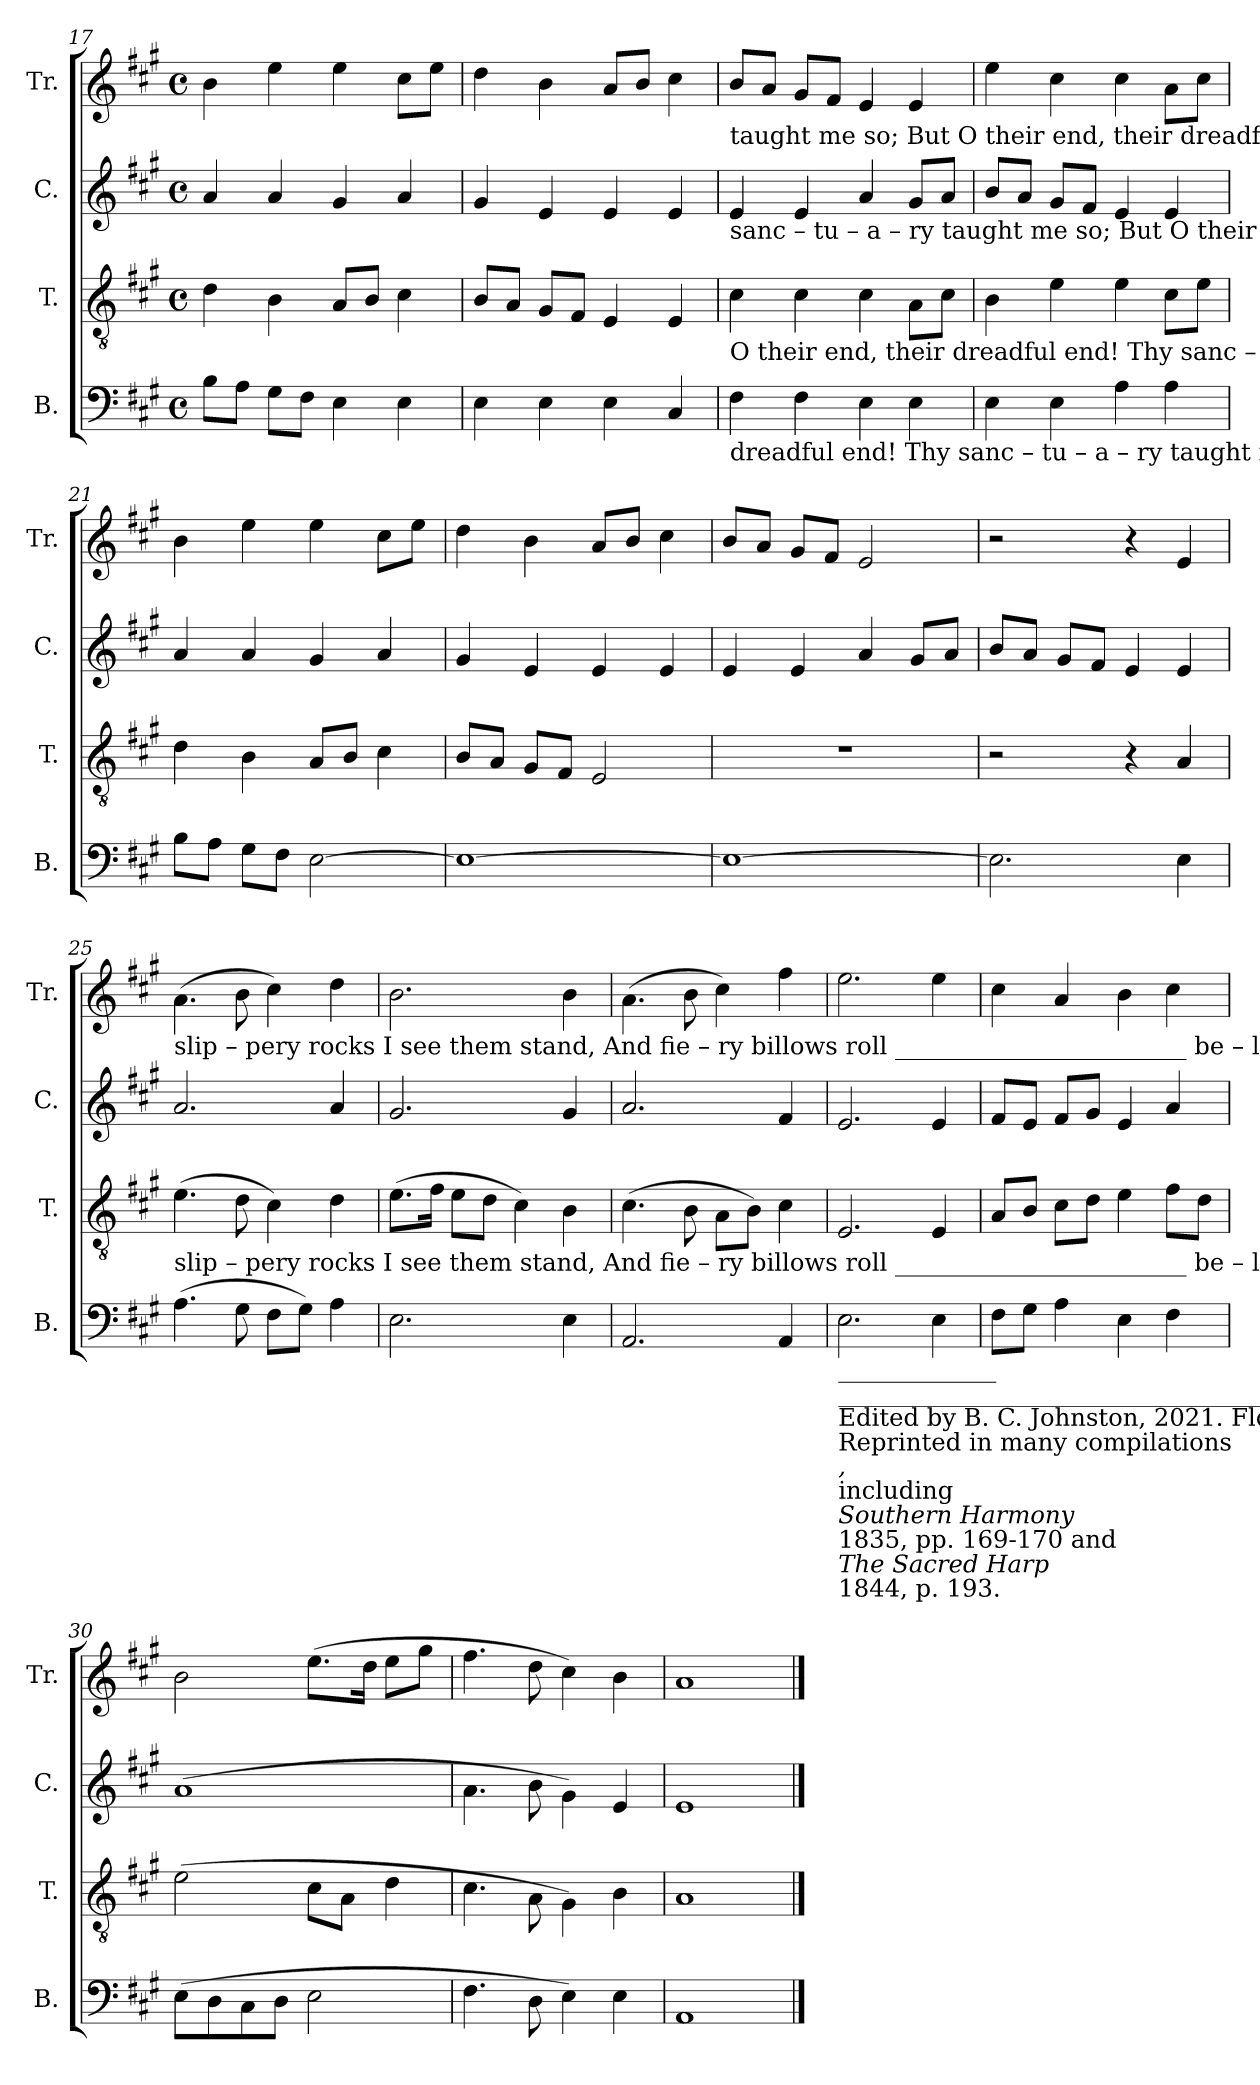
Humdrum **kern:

**kern	**kern	**kern	**kern
*part4	*part3	*part2	*part1
*staff4	*staff3	*staff2	*staff1
*I"B.	*I"T.	*I"C.	*I"Tr.
*I'B.	*I'T.	*I'C.	*I'Tr.
*clefF4	*clefGv2	*clefG2	*clefG2
*k[f#c#g#]	*k[f#c#g#]	*k[f#c#g#]	*k[f#c#g#]
*M4/4	*M4/4	*M4/4	*M4/4
*met(c)	*met(c)	*met(c)	*met(c)
=17	=17	=17	=17
8B\L	4d\	4a/	4b\
8A\J	.	.	.
8G#\L	4B\	4a/	4ee\
8F#\J	.	.	.
4E\	8A/L	4g#/	4ee\
.	8B/J	.	.
4E\	4c#\	4a/	8cc#\L
.	.	.	8ee\J
=18	=18	=18	=18
4E\	8B/L	4g#/	4dd\
.	8A/J	.	.
4E\	8G#/L	4e/	4b\
.	8F#/J	.	.
4E\	4E/	4e/	8a/L
.	.	.	8b/J
4C#/	4E/	4e/	4cc#\
!!LO:LB:g=z
=19	=19	=19	=19
!	!	!	!LO:TX:b:t=taught me so;  But     O    their  end,  their   dreadful      end!    Thy    sanc – tu  –  a   –  ry   taught  me   so;                                      On
!	!	!LO:TX:b:t=sanc – tu  –  a  –  ry    taught  me  so;    But    O      their   end,   their    dreadful    end!   Thy   sanc – tu  –  a  –  ry   taught  me  so;  On	!
!	!LO:TX:b:t=O   their   end,  their   dreadful  end!   Thy    sanc  – tu   –  a  –  ry       taught  me   so;                                                                             On	!	!
!LO:TX:b:t=dreadful   end!  Thy      sanc – tu – a – ry      taught   me   so;  ______________________________________________________     On	!	!	!
4F#\	4c#\	4e/	8b/L
.	.	.	8a/J
4F#\	4c#\	4e/	8g#/L
.	.	.	8f#/J
4E\	4c#\	4a/	4e/
4E\	8A\L	8g#/L	4e/
.	8c#\J	8a/J	.
=20	=20	=20	=20
4E\	4B\	8b/L	4ee\
.	.	8a/J	.
4E\	4e\	8g#/L	4cc#\
.	.	8f#/J	.
4A\	4e\	4e/	4cc#\
4A\	8c#\L	4e/	8a\L
.	8e\J	.	8cc#\J
=21	=21	=21	=21
8B\L	4d\	4a/	4b\
8A\J	.	.	.
8G#\L	4B\	4a/	4ee\
8F#\J	.	.	.
[2E\	8A/L	4g#/	4ee\
.	8B/J	.	.
.	4c#\	4a/	8cc#\L
.	.	.	8ee\J
=22	=22	=22	=22
1E_	8B/L	4g#/	4dd\
.	8A/J	.	.
.	8G#/L	4e/	4b\
.	8F#/J	.	.
.	2E/	4e/	8a/L
.	.	.	8b/J
.	.	4e/	4cc#\
=23	=23	=23	=23
1E_	1r	4e/	8b/L
.	.	.	8a/J
.	.	4e/	8g#/L
.	.	.	8f#/J
.	.	4a/	2e/
.	.	8g#/L	.
.	.	8a/J	.
=24	=24	=24	=24
2.E\]	2r	8b/L	2r
.	.	8a/J	.
.	.	8g#/L	.
.	.	8f#/J	.
.	4r	4e/	4r
4E\	4A/	4e/	4e/
!!LO:LB:g=z
=25	=25	=25	=25
!	!	!	!LO:TX:b:t=slip    –   pery  rocks                  I     see    them  stand, And  fie  –  ry    billows   roll ________________________  be – low.
!	!LO:TX:b:t=slip    –   pery  rocks                  I     see    them  stand, And  fie  –  ry    billows   roll ________________________  be – low.	!	!
(>4.A\	(>4.e\	2.a/	(>4.a\
8G#\	8d\	.	8b\
8F#\L	4c#\)	.	4cc#\)
8G#\J)	.	.	.
4A\	4d\	4a/	4dd\
=26	=26	=26	=26
2.E\	(>8.e\L	2.g#/	2.b\
.	16f#\Jk	.	.
.	8e\L	.	.
.	8d\J	.	.
.	4c#\)	.	.
4E\	4B\	4g#/	4b\
=27	=27	=27	=27
2.AA/	(>4.c#\	2.a/	(>4.a\
.	8B\	.	8b\
.	8A\L	.	4cc#\)
.	8B\J)	.	.
4AA/	4c#\	4f#/	4ff#\
=28	=28	=28	=28
!LO:TX:b:t=_____________	!	!	!
!LO:TX:b:t=__________________________________________________________________________________	!	!	!
!LO:TX:b:t=Edited by B. C. Johnston, 2021.  Floating repeat in fuge section written out.	!	!	!
!LO:TX:b:t=Reprinted in many compilations	!	!	!
!LO:TX:b:i:t=,	!	!	!
!LO:TX:b:t=including	!	!	!
!LO:TX:b:i:t=Southern Harmony	!	!	!
!LO:TX:b:t=1835, pp. 169-170 and	!	!	!
!LO:TX:b:i:t=The Sacred Harp	!	!	!
!LO:TX:b:t=1844, p. 193.	!	!	!
2.E\	2.E/	2.e/	2.ee\
4E\	4E/	4e/	4ee\
=29	=29	=29	=29
8F#\L	8A/L	8f#/L	4cc#\
8G#\J	8B/J	8e/J	.
4A\	8c#\L	8f#/L	4a/
.	8d\J	8g#/J	.
4E\	4e\	4e/	4b\
4F#\	8f#\L	4a/	4cc#\
.	8d\J	.	.
=30	=30	=30	=30
(>8E\L	(>2e\	(>1a	2b\
8D\	.	.	.
8C#\	.	.	.
8D\J	.	.	.
2E\	8c#\L	.	(>8.ee\L
.	8A\J	.	.
.	.	.	16dd\Jk
.	4d\	.	8ee\L
.	.	.	8gg#\J
=31	=31	=31	=31
4.F#\	4.c#\	4.a\	4.ff#\
8D\	8A\	8b\	8dd\
4E\)	4G#\)	4g#\)	4cc#\)
4E\	4B\	4e/	4b\
=32	=32	=32	=32
1AA	1A	1e	1a
==	==	==	==
*-	*-	*-	*-
